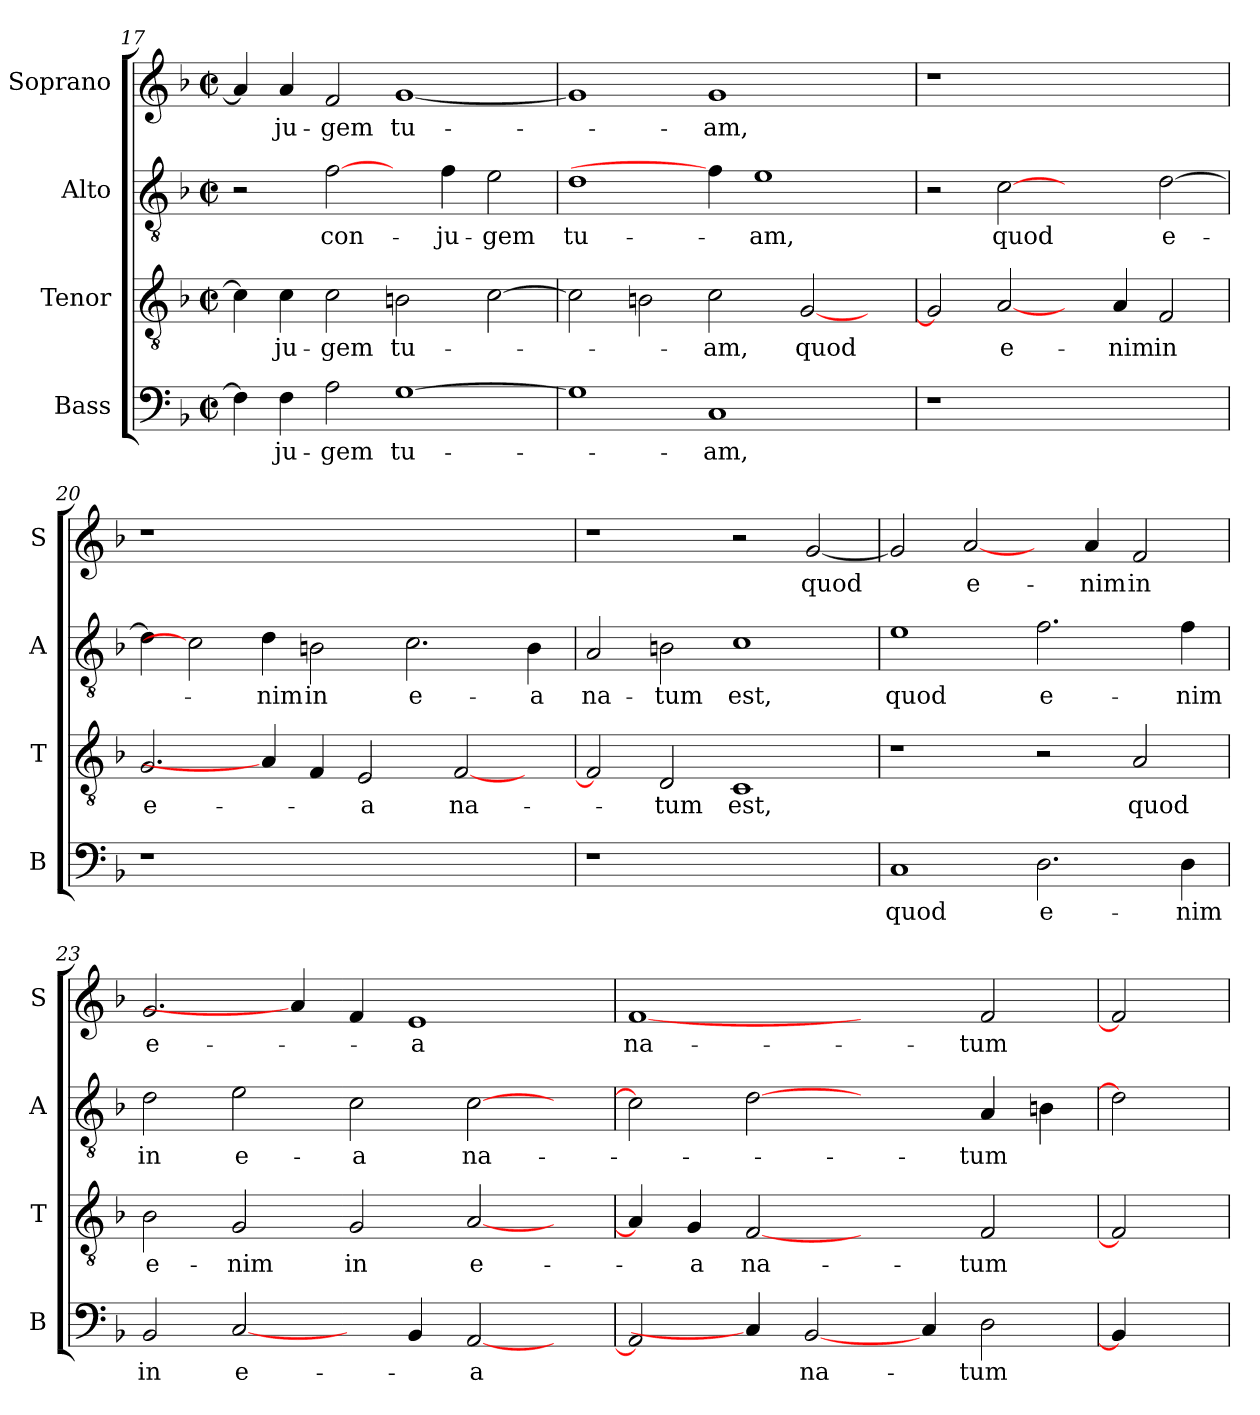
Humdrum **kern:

**kern	**text	**kern	**text	**kern	**text	**kern	**text
*part4	*part4	*part3	*part3	*part2	*part2	*part1	*part1
*staff4	*staff4	*staff3	*staff3	*staff2	*staff2	*staff1	*staff1
*I"Bass	*	*I"Tenor	*	*I"Alto	*	*I"Soprano	*
*I'B	*	*I'T	*	*I'A	*	*I'S	*
*clefF4	*	*clefGv2	*	*clefGv2	*	*clefG2	*
*k[b-]	*	*k[b-]	*	*k[b-]	*	*k[b-]	*
*F:	*	*F:	*	*F:	*	*F:	*
*M2/2	*	*M2/2	*	*M2/2	*	*M2/2	*
*met(c|)	*	*met(c|)	*	*met(c|)	*	*met(c|)	*
=17	=17	=17	=17	=17	=17	=17	=17
4F\]	.	4c\]	.	2r	.	4a/]	.
!	!LO:LY:b	!	!LO:LY:b	!	!	!	!LO:LY:b
4F\	-ju-	4c\	-ju-	.	.	4a/	-ju-
!	!LO:LY:b	!	!LO:LY:b	!	!LO:LY:b	!	!LO:LY:b
2A\	-gem	2c\	-gem	[2f\	con-	2f/	-gem
!	!LO:LY:b	!	!LO:LY:b	!	!	!	!LO:LY:b
[1G	tu-	2Bn\	tu-	4ryy	.	[1g	tu-
!	!	!	!	!	!LO:LY:b	!	!
.	.	.	.	4f\	-ju-	.	.
!	!	!	!	!	!LO:LY:b	!	!
.	.	[2c\	.	2e\	-gem	.	.
=18	=18	=18	=18	=18	=18	=18	=18
!	!	!	!	!	!LO:LY:b	!	!
1G]	.	2c\]	.	1d	tu-	1g]	.
.	.	2Bn\	.	.	.	.	.
!	!LO:LY:b	!	!LO:LY:b	!	!	!	!LO:LY:b
1C	-am,	2c\	-am,	4f\]	.	1g	-am,
!	!	!	!	!	!LO:LY:b	!	!
.	.	.	.	1e	-am,	.	.
!	!	!	!LO:LY:b	!	!	!	!
.	.	[2G/	quod	.	.	.	.
4ryy	.	4ryy	.	.	.	4ryy	.
=19	=19	=19	=19	=19	=19	=19	=19
1r	.	2G/]	.	2r	.	1r	.
!	!	!	!LO:LY:b	!	!LO:LY:b	!	!
.	.	[2A/	e-	[2c	quod	.	.
1ryy	.	4ryy	.	2ryy	.	1ryy	.
!	!	!	!LO:LY:b	!	!	!	!
.	.	4A/	-nim	.	.	.	.
!	!	!	!LO:LY:b	!	!LO:LY:b	!	!
.	.	2F/	in	[2d\	e-	.	.
=20	=20	=20	=20	=20	=20	=20	=20
!	!	!	!LO:LY:b	!	!	!	!
1r	.	2.G/	e-	4d\]	.	1r	.
.	.	.	.	2c]	.	.	.
!	!	!	!	!	!LO:LY:b	!	!
.	.	4A/]	.	4d\	-nim	.	.
!	!	!	!	!	!LO:LY:b	!	!
1.ryy	.	4F/	.	2Bn\	in	1.ryy	.
!	!	!	!LO:LY:b	!	!	!	!
.	.	2E/	-a	.	.	.	.
!	!	!	!	!	!LO:LY:b	!	!
.	.	.	.	2.c\	e-	.	.
!	!	!	!LO:LY:b	!	!	!	!
.	.	[2F/	na-	.	.	.	.
!	!	!	!	!	!LO:LY:b	!	!
.	.	4ryy	.	4B\	-a	.	.
!!LO:LB:g=z
=21	=21	=21	=21	=21	=21	=21	=21
!	!	!	!	!	!LO:LY:b	!	!
1r	.	2F/]	.	2A/	na-	1r	.
!	!	!	!LO:LY:b	!	!LO:LY:b	!	!
.	.	2D/	-tum	2Bn\	-tum	.	.
!	!	!	!LO:LY:b	!	!LO:LY:b	!	!
1ryy	.	1C	est,	1c	est,	2r	.
!	!	!	!	!	!	!	!LO:LY:b
.	.	.	.	.	.	[2g/	quod
=22	=22	=22	=22	=22	=22	=22	=22
!	!LO:LY:b	!	!	!	!LO:LY:b	!	!
1C	quod	1r	.	1e	quod	2g/]	.
!	!	!	!	!	!	!	!LO:LY:b
.	.	.	.	.	.	[2a/	e-
!	!LO:LY:b	!	!	!	!LO:LY:b	!	!
2.D\	e-	2r	.	2.f\	e-	4ryy	.
!	!	!	!	!	!	!	!LO:LY:b
.	.	.	.	.	.	4a/	-nim
!	!	!	!LO:LY:b	!	!	!	!LO:LY:b
.	.	2A/	quod	.	.	2f/	in
!	!LO:LY:b	!	!	!	!LO:LY:b	!	!
4D\	-nim	.	.	4f\	-nim	.	.
=23	=23	=23	=23	=23	=23	=23	=23
!	!LO:LY:b	!	!LO:LY:b	!	!LO:LY:b	!	!LO:LY:b
2BB-/	in	2B-\	e-	2d\	in	2.g/	e-
!	!LO:LY:b	!	!LO:LY:b	!	!LO:LY:b	!	!
[2C/	e-	2G/	-nim	2e\	e-	.	.
.	.	.	.	.	.	4a/]	.
!	!	!	!LO:LY:b	!	!LO:LY:b	!	!
4ryy	.	2G/	in	2c\	-a	4f/	.
!	!	!	!	!	!	!	!LO:LY:b
4BB-/	.	.	.	.	.	1e	-a
!	!LO:LY:b	!	!LO:LY:b	!	!LO:LY:b	!	!
[2AA/	-a	[2A/	e-	[2c\	na-	.	.
4ryy	.	4ryy	.	4ryy	.	.	.
=24	=24	=24	=24	=24	=24	=24	=24
!	!	!	!	!	!	!	!LO:LY:b
2AA/]	.	4A/]	.	2c\]	.	[1f	na-
!	!	!	!LO:LY:b	!	!	!	!
.	.	4G/	-a	.	.	.	.
!	!	!	!LO:LY:b	!	!	!	!
4C/]	.	[2F	na-	[2d	.	.	.
!	!LO:LY:b	!	!	!	!	!	!
[2BB-/	na-	.	.	.	.	.	.
.	.	2ryy	.	2ryy	.	2ryy	.
4C/	.	.	.	.	.	.	.
!	!LO:LY:b	!	!LO:LY:b	!	!LO:LY:b	!	!LO:LY:b
2D\	-tum	2F/	-tum	4A/	-tum	2f/	-tum
.	.	.	.	4Bn\	.	.	.
=25	=25	=25	=25	=25	=25	=25	=25
4BB-/]	.	2F]	.	2d]	.	2f]	.
4ryy	.	.	.	.	.	.	.
=	=	=	=	=	=	=	=
*-	*-	*-	*-	*-	*-	*-	*-
